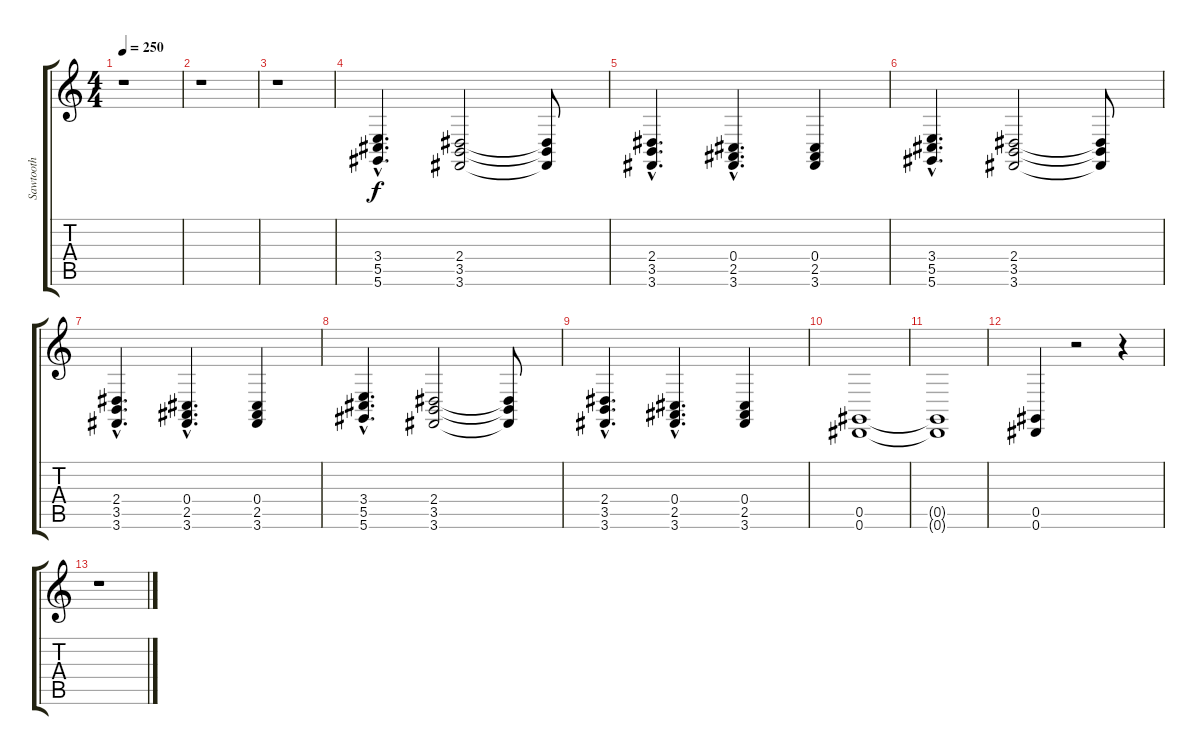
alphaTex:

\track ("Sawtooth" "Sawtooth") {instrument lead2sawtooth}
\staff {score tabs}
\tuning (Eb4 Bb3 Gb3 Db3 Ab2 Eb2) {hide}
\ts (4 4)
\tempo 250
\clef g2
\ks c
r.1{dy f} |
r.1 |
r.1 |
(3.4{hac} 5.5{hac} 5.6{hac}).4{d} (2.4 3.5 3.6).2 (2.4{t} 3.5{t} 3.6{t}).8 |
(2.4{hac} 3.5{hac} 3.6{hac}).4{d} (0.4{hac} 2.5{hac} 3.6{hac}).4{d} (0.4 2.5 3.6).4 |
(3.4{hac} 5.5{hac} 5.6{hac}).4{d} (2.4 3.5 3.6).2 (2.4{t} 3.5{t} 3.6{t}).8 |
(2.4{hac} 3.5{hac} 3.6{hac}).4{d} (0.4{hac} 2.5{hac} 3.6{hac}).4{d} (0.4 2.5 3.6).4 |
(3.4{hac} 5.5{hac} 5.6{hac}).4{d} (2.4 3.5 3.6).2 (2.4{t} 3.5{t} 3.6{t}).8 |
(2.4{hac} 3.5{hac} 3.6{hac}).4{d} (0.4{hac} 2.5{hac} 3.6{hac}).4{d} (0.4 2.5 3.6).4 |
(0.5 0.6).1 |
(0.5{t} 0.6{t}).1 |
(0.5 0.6).4 r.2 r.4 |
r.1
